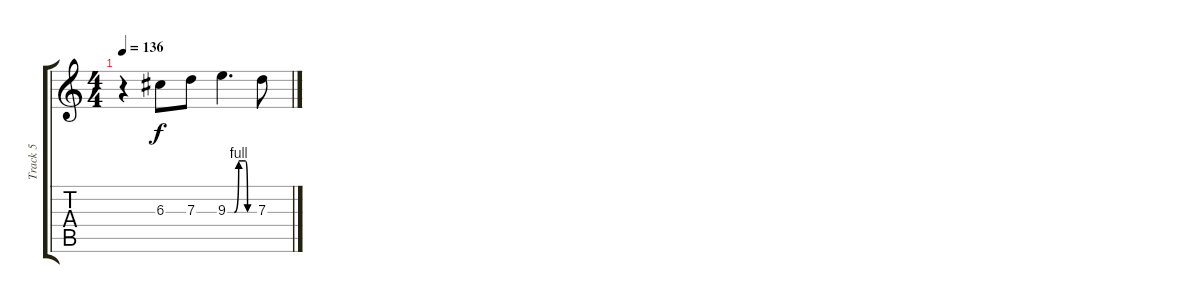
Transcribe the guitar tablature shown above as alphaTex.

\track ("Track 5" "Track 5") {instrument distortionguitar}
\staff {score tabs}
\tuning (E4 B3 G3 D3 A2 E2) {hide}
\ts (4 4)
\tempo 136
\clef g2
\ks c
r.4{dy f} 6.3.8 7.3.8 9.3{be (custom 0 0 15 0 25 4 40 4 45 0 60 0)}.4{d} 7.3.8
